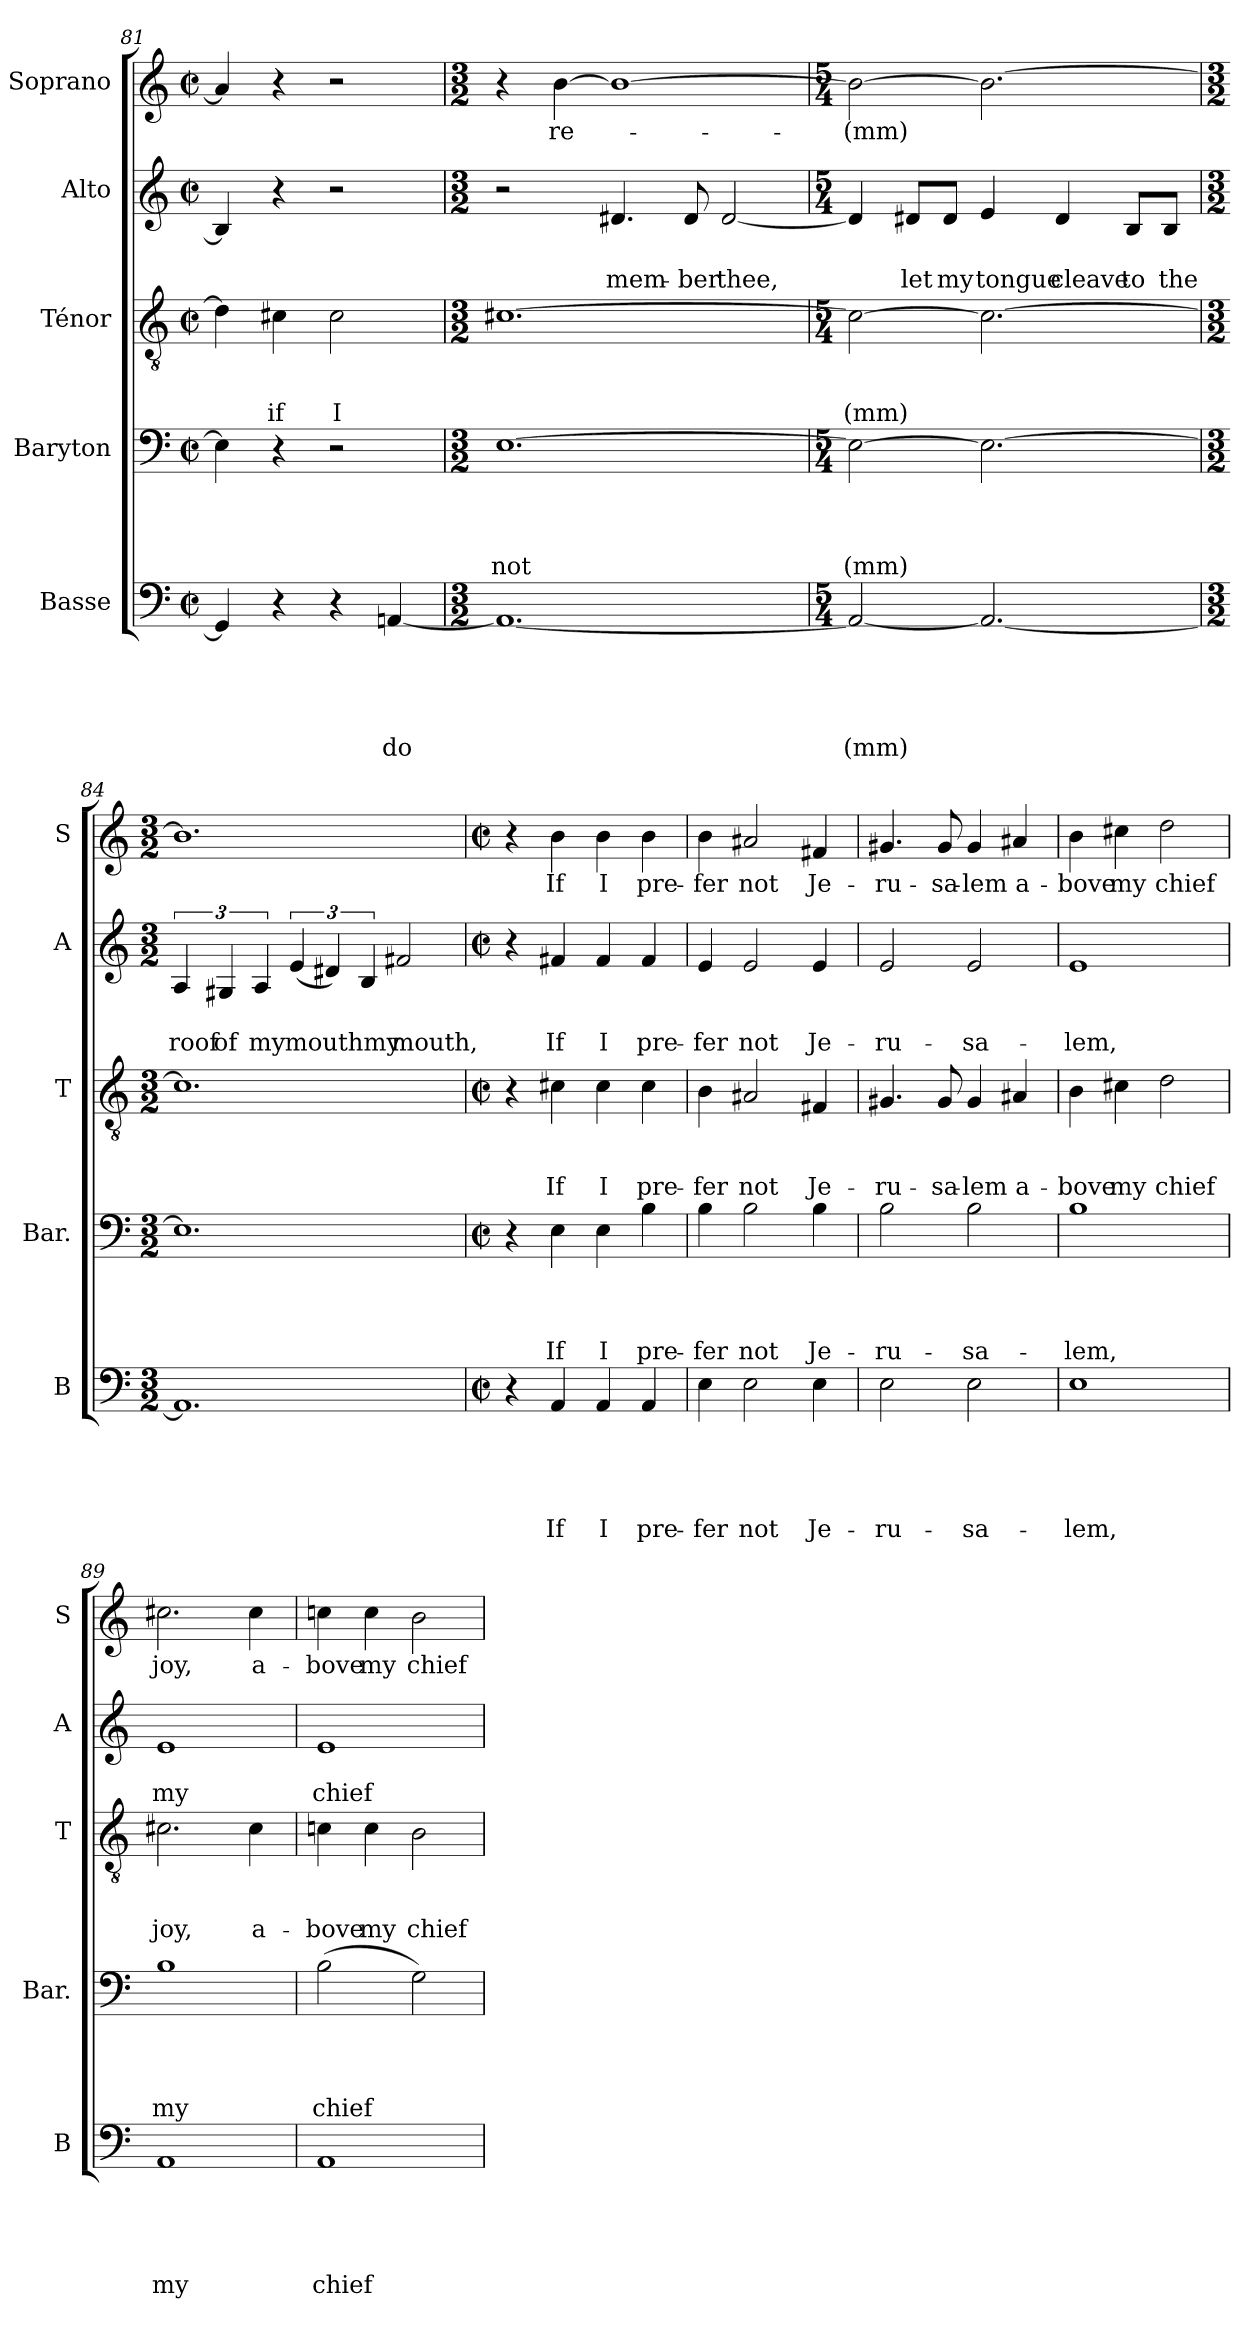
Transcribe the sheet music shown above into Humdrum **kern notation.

**kern	**text	**text	**text	**text	**text	**kern	**text	**text	**text	**text	**kern	**text	**text	**text	**kern	**text	**text	**kern	**text
*part5	*part5	*part5	*part5	*part5	*part5	*part4	*part4	*part4	*part4	*part4	*part3	*part3	*part3	*part3	*part2	*part2	*part2	*part1	*part1
*staff5	*staff5	*staff5	*staff5	*staff5	*staff5	*staff4	*staff4	*staff4	*staff4	*staff4	*staff3	*staff3	*staff3	*staff3	*staff2	*staff2	*staff2	*staff1	*staff1
*I"Basse	*	*	*	*	*	*I"Baryton	*	*	*	*	*I"Ténor	*	*	*	*I"Alto	*	*	*I"Soprano	*
*I'B	*	*	*	*	*	*I'Bar.	*	*	*	*	*I'T	*	*	*	*I'A	*	*	*I'S	*
*clefF4	*	*	*	*	*	*clefF4	*	*	*	*	*clefGv2	*	*	*	*clefG2	*	*	*clefG2	*
*k[]	*	*	*	*	*	*k[]	*	*	*	*	*k[]	*	*	*	*k[]	*	*	*k[]	*
*C:	*	*	*	*	*	*C:	*	*	*	*	*C:	*	*	*	*C:	*	*	*C:	*
*M2/2	*	*	*	*	*	*M2/2	*	*	*	*	*M2/2	*	*	*	*M2/2	*	*	*M2/2	*
*met(c|)	*	*	*	*	*	*met(c|)	*	*	*	*	*met(c|)	*	*	*	*met(c|)	*	*	*met(c|)	*
=81	=81	=81	=81	=81	=81	=81	=81	=81	=81	=81	=81	=81	=81	=81	=81	=81	=81	=81	=81
4GG-/]	.	.	.	.	.	4E-\]	.	.	.	.	4d-\]	.	.	.	4B-/]	.	.	4a-/]	.
!	!	!	!	!	!	!	!	!	!	!	!	!	!	!LO:LY:b	!	!	!	!	!
4r	.	.	.	.	.	4r	.	.	.	.	4c#X\	.	.	if	4r	.	.	4r	.
!	!	!	!	!	!	!	!	!	!	!	!	!	!	!LO:LY:b:rj	!	!	!	!	!
4r	.	.	.	.	.	2r	.	.	.	.	2c#\	.	.	I	2r	.	.	2r	.
!	!	!	!	!	!LO:LY:b	!	!	!	!	!	!	!	!	!	!	!	!	!	!
[<4AAni/	.	.	.	.	do	.	.	.	.	.	.	.	.	.	.	.	.	.	.
=82	=82	=82	=82	=82	=82	=82	=82	=82	=82	=82	=82	=82	=82	=82	=82	=82	=82	=82	=82
*M3/2	*	*	*	*	*	*M3/2	*	*	*	*	*M3/2	*	*	*	*M3/2	*	*	*M3/2	*
!	!	!	!	!	!	!	!	!	!	!LO:LY:b	!	!	!	!	!	!	!	!	!
1.AA_	.	.	.	.	.	[>1.E	.	.	.	not	[>1.c#X	.	.	.	2r	.	.	4r	.
!	!	!	!	!	!	!	!	!	!	!	!	!	!	!	!	!	!	!	!LO:LY:b
.	.	.	.	.	.	.	.	.	.	.	.	.	.	.	.	.	.	[>4b\	re-
!	!	!	!	!	!	!	!	!	!	!	!	!	!	!	!	!	!LO:LY:b	!	!
.	.	.	.	.	.	.	.	.	.	.	.	.	.	.	4.d#X/	.	mem-	1b_	.
!	!	!	!	!	!	!	!	!	!	!	!	!	!	!	!	!	!LO:LY:b:rj	!	!
.	.	.	.	.	.	.	.	.	.	.	.	.	.	.	8d#/	.	-ber	.	.
!	!	!	!	!	!	!	!	!	!	!	!	!	!	!	!	!	!LO:LY:b	!	!
.	.	.	.	.	.	.	.	.	.	.	.	.	.	.	[<2d#/	.	thee,	.	.
=83	=83	=83	=83	=83	=83	=83	=83	=83	=83	=83	=83	=83	=83	=83	=83	=83	=83	=83	=83
*M5/4	*	*	*	*	*	*M5/4	*	*	*	*	*M5/4	*	*	*	*M5/4	*	*	*M5/4	*
!	!	!	!	!	!LO:LY:b	!	!	!	!	!LO:LY:b	!	!	!	!LO:LY:b	!	!	!	!	!LO:LY:b
2AA/_	.	.	.	.	(mm)	2E\_	.	.	.	(mm)	2c#\_	.	.	(mm)	4d#/]	.	.	2b\_	-(mm)
!	!	!	!	!	!	!	!	!	!	!	!	!	!	!	!	!	!LO:LY:b	!	!
.	.	.	.	.	.	.	.	.	.	.	.	.	.	.	8d#X/L	.	let	.	.
!	!	!	!	!	!	!	!	!	!	!	!	!	!	!	!	!	!LO:LY:b	!	!
.	.	.	.	.	.	.	.	.	.	.	.	.	.	.	8d#/J	.	my	.	.
!	!	!	!	!	!	!	!	!	!	!	!	!	!	!	!	!	!LO:LY:b	!	!
2.AA/_	.	.	.	.	.	2.E\_	.	.	.	.	2.c#\_	.	.	.	4e/	.	tongue	2.b\_	.
!	!	!	!	!	!	!	!	!	!	!	!	!	!	!	!	!	!LO:LY:b	!	!
.	.	.	.	.	.	.	.	.	.	.	.	.	.	.	4d#/	.	cleave	.	.
!	!	!	!	!	!	!	!	!	!	!	!	!	!	!	!	!	!LO:LY:b	!	!
.	.	.	.	.	.	.	.	.	.	.	.	.	.	.	8B/L	.	to	.	.
!	!	!	!	!	!	!	!	!	!	!	!	!	!	!	!	!	!LO:LY:b	!	!
.	.	.	.	.	.	.	.	.	.	.	.	.	.	.	8B/J	.	the	.	.
=84	=84	=84	=84	=84	=84	=84	=84	=84	=84	=84	=84	=84	=84	=84	=84	=84	=84	=84	=84
*M3/2	*	*	*	*	*	*M3/2	*	*	*	*	*M3/2	*	*	*	*M3/2	*	*	*M3/2	*
!	!	!	!	!	!	!	!	!	!	!	!	!	!	!	!	!	!LO:LY:b	!	!
1.AA]	.	.	.	.	.	1.E]	.	.	.	.	1.c#]	.	.	.	6A/	.	roof	1.b]	.
!	!	!	!	!	!	!	!	!	!	!	!	!	!	!	!	!	!LO:LY:b	!	!
.	.	.	.	.	.	.	.	.	.	.	.	.	.	.	6G#X/	.	of	.	.
!	!	!	!	!	!	!	!	!	!	!	!	!	!	!	!	!	!LO:LY:b	!	!
.	.	.	.	.	.	.	.	.	.	.	.	.	.	.	6A/	.	my	.	.
!	!	!	!	!	!	!	!	!	!	!	!	!	!	!	!	!	!LO:LY:b	!	!
.	.	.	.	.	.	.	.	.	.	.	.	.	.	.	(<6e/	.	mouthmy	.	.
.	.	.	.	.	.	.	.	.	.	.	.	.	.	.	6d#X/)	.	.	.	.
.	.	.	.	.	.	.	.	.	.	.	.	.	.	.	6B/	.	.	.	.
!	!	!	!	!	!	!	!	!	!	!	!	!	!	!	!	!	!LO:LY:b	!	!
.	.	.	.	.	.	.	.	.	.	.	.	.	.	.	2f#X/	.	mouth,	.	.
!!LO:PB:g=z
=85	=85	=85	=85	=85	=85	=85	=85	=85	=85	=85	=85	=85	=85	=85	=85	=85	=85	=85	=85
*M2/2	*	*	*	*	*	*M2/2	*	*	*	*	*M2/2	*	*	*	*M2/2	*	*	*M2/2	*
*met(c|)	*	*	*	*	*	*met(c|)	*	*	*	*	*met(c|)	*	*	*	*met(c|)	*	*	*met(c|)	*
4r	.	.	.	.	.	4r	.	.	.	.	4r	.	.	.	4r	.	.	4r	.
!	!	!	!	!	!LO:LY:b	!	!	!	!	!LO:LY:b	!	!	!	!LO:LY:b	!	!	!LO:LY:b	!	!LO:LY:b
4AA/	.	.	.	.	If	4E\	.	.	.	If	4c#X\	.	.	If	4f#X/	.	If	4b\	If
!	!	!	!	!	!LO:LY:b	!	!	!	!	!LO:LY:b	!	!	!	!LO:LY:b	!	!	!LO:LY:b	!	!LO:LY:b
4AA/	.	.	.	.	I	4E\	.	.	.	I	4c#\	.	.	I	4f#/	.	I	4b\	I
!	!	!	!	!	!LO:LY:b	!	!	!	!	!LO:LY:b	!	!	!	!LO:LY:b	!	!	!LO:LY:b	!	!LO:LY:b
4AA/	.	.	.	.	pre-	4B\	.	.	.	pre-	4c#\	.	.	pre-	4f#/	.	pre-	4b\	pre-
=86	=86	=86	=86	=86	=86	=86	=86	=86	=86	=86	=86	=86	=86	=86	=86	=86	=86	=86	=86
!	!	!	!	!	!LO:LY:b	!	!	!	!	!LO:LY:b	!	!	!	!LO:LY:b	!	!	!LO:LY:b	!	!LO:LY:b
4E\	.	.	.	.	-fer	4B\	.	.	.	-fer	4B\	.	.	-fer	4e/	.	-fer	4b\	-fer
!	!	!	!	!	!LO:LY:b	!	!	!	!	!LO:LY:b	!	!	!	!LO:LY:b	!	!	!LO:LY:b	!	!LO:LY:b
2E\	.	.	.	.	not	2B\	.	.	.	not	2A#X/	.	.	not	2e/	.	not	2a#X/	not
!	!	!	!	!	!LO:LY:b	!	!	!	!	!LO:LY:b	!	!	!	!LO:LY:b	!	!	!LO:LY:b	!	!LO:LY:b
4E\	.	.	.	.	Je-	4B\	.	.	.	Je-	4F#X/	.	.	Je-	4e/	.	Je-	4f#X/	Je-
=87	=87	=87	=87	=87	=87	=87	=87	=87	=87	=87	=87	=87	=87	=87	=87	=87	=87	=87	=87
!	!	!	!	!	!LO:LY:b	!	!	!	!	!LO:LY:b	!	!	!	!LO:LY:b	!	!	!LO:LY:b	!	!LO:LY:b
2E\	.	.	.	.	-ru-	2B\	.	.	.	-ru-	4.G#X/	.	.	-ru-	2e/	.	-ru-	4.g#X/	-ru-
!	!	!	!	!	!	!	!	!	!	!	!	!	!	!LO:LY:b	!	!	!	!	!LO:LY:b
.	.	.	.	.	.	.	.	.	.	.	8G#/	.	.	-sa-	.	.	.	8g#/	-sa-
!	!	!	!	!	!LO:LY:b	!	!	!	!	!LO:LY:b	!	!	!	!LO:LY:b	!	!	!LO:LY:b	!	!LO:LY:b
2E\	.	.	.	.	-sa-	2B\	.	.	.	-sa-	4G#/	.	.	-lem	2e/	.	-sa-	4g#/	-lem
!	!	!	!	!	!	!	!	!	!	!	!	!	!	!LO:LY:b	!	!	!	!	!LO:LY:b
.	.	.	.	.	.	.	.	.	.	.	4A#X/	.	.	a-	.	.	.	4a#X/	a-
=88	=88	=88	=88	=88	=88	=88	=88	=88	=88	=88	=88	=88	=88	=88	=88	=88	=88	=88	=88
!	!	!	!	!	!LO:LY:b	!	!	!	!	!LO:LY:b	!	!	!	!LO:LY:b	!	!	!LO:LY:b	!	!LO:LY:b
1E	.	.	.	.	-lem,	1B	.	.	.	-lem,	4B\	.	.	-bove	1e	.	-lem,	4b\	-bove
!	!	!	!	!	!	!	!	!	!	!	!	!	!	!LO:LY:b	!	!	!	!	!LO:LY:b
.	.	.	.	.	.	.	.	.	.	.	4c#X\	.	.	my	.	.	.	4cc#X\	my
!	!	!	!	!	!	!	!	!	!	!	!	!	!	!LO:LY:b	!	!	!	!	!LO:LY:b
.	.	.	.	.	.	.	.	.	.	.	2d\	.	.	chief	.	.	.	2dd\	chief
=89	=89	=89	=89	=89	=89	=89	=89	=89	=89	=89	=89	=89	=89	=89	=89	=89	=89	=89	=89
!	!	!	!	!	!LO:LY:b	!	!	!	!	!LO:LY:b	!	!	!	!LO:LY:b	!	!	!LO:LY:b	!	!LO:LY:b
1AA	.	.	.	.	my	1B	.	.	.	my	2.c#X\	.	.	joy,	1e	.	my	2.cc#X\	joy,
!	!	!	!	!	!	!	!	!	!	!	!	!	!	!LO:LY:b	!	!	!	!	!LO:LY:b
.	.	.	.	.	.	.	.	.	.	.	4c#\	.	.	a-	.	.	.	4cc#\	a-
=90	=90	=90	=90	=90	=90	=90	=90	=90	=90	=90	=90	=90	=90	=90	=90	=90	=90	=90	=90
!	!	!	!	!	!LO:LY:b	!	!	!	!	!LO:LY:b	!	!	!	!LO:LY:b	!	!	!LO:LY:b	!	!LO:LY:b
1AA	.	.	.	.	chief	(>2B\	.	.	.	chief	4cni\	.	.	-bove	1e	.	chief	4ccni\	-bove
!	!	!	!	!	!	!	!	!	!	!	!	!	!	!LO:LY:b	!	!	!	!	!LO:LY:b
.	.	.	.	.	.	.	.	.	.	.	4c\	.	.	my	.	.	.	4cc\	my
!	!	!	!	!	!	!	!	!	!	!	!	!	!	!LO:LY:b	!	!	!	!	!LO:LY:b
.	.	.	.	.	.	2G\)	.	.	.	.	2B\	.	.	chief	.	.	.	2b\	chief
=	=	=	=	=	=	=	=	=	=	=	=	=	=	=	=	=	=	=	=
*-	*-	*-	*-	*-	*-	*-	*-	*-	*-	*-	*-	*-	*-	*-	*-	*-	*-	*-	*-
